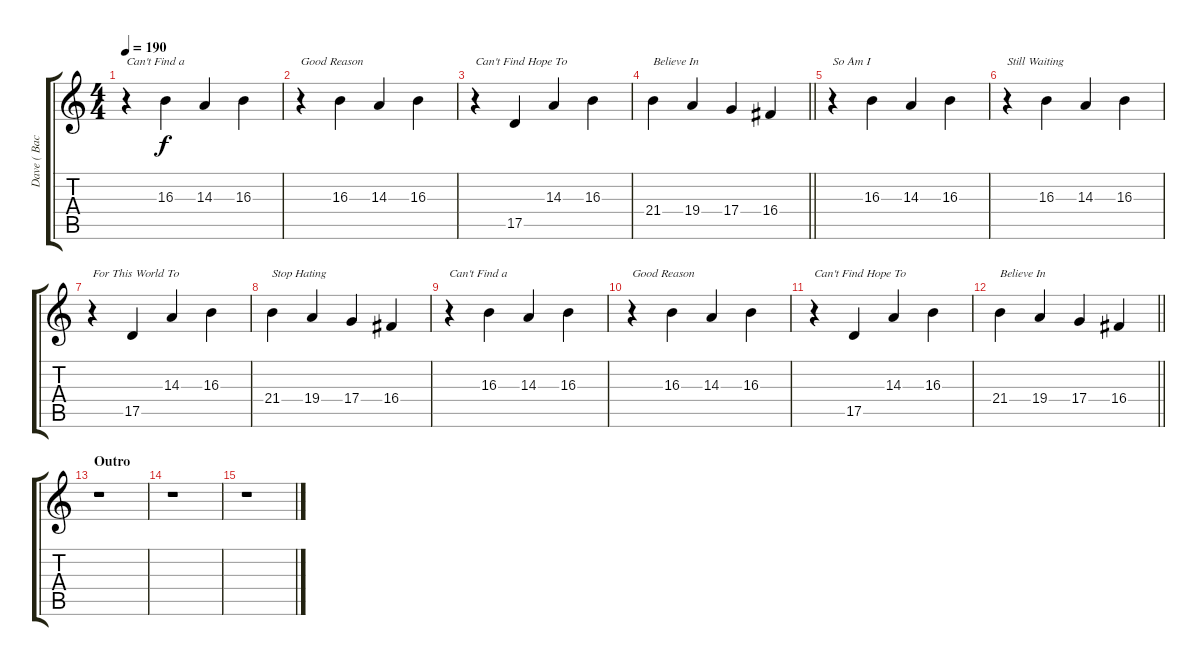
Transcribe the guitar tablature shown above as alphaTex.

\track ("Dave ( Back Vocals )" "Dave ( Bac") {instrument choiraahs}
\staff {score tabs}
\tuning (E4 B3 G3 D3 A2 E2) {hide}
\ts (4 4)
\tempo 190
\clef g2
\ks c
r.4{txt "Can't Find a" dy f} 16.3.4 14.3.4 16.3.4 |
r.4{txt "Good Reason"} 16.3.4 14.3.4 16.3.4 |
r.4{txt "Can't Find Hope To"} 17.5.4 14.3.4 16.3.4 |
\barLineRight lightlight
21.4.4{txt "Believe In"} 19.4.4 17.4.4 16.4.4 |
r.4{txt "So Am I"} 16.3.4 14.3.4 16.3.4 |
r.4{txt "Still Waiting"} 16.3.4 14.3.4 16.3.4 |
r.4{txt "For This World To"} 17.5.4 14.3.4 16.3.4 |
21.4.4{txt "Stop Hating"} 19.4.4 17.4.4 16.4.4 |
r.4{txt "Can't Find a"} 16.3.4 14.3.4 16.3.4 |
r.4{txt "Good Reason"} 16.3.4 14.3.4 16.3.4 |
r.4{txt "Can't Find Hope To"} 17.5.4 14.3.4 16.3.4 |
\barLineRight lightlight
21.4.4{txt "Believe In"} 19.4.4 17.4.4 16.4.4 |
\section ("" "Outro")
r.1 |
r.1 |
r.1
